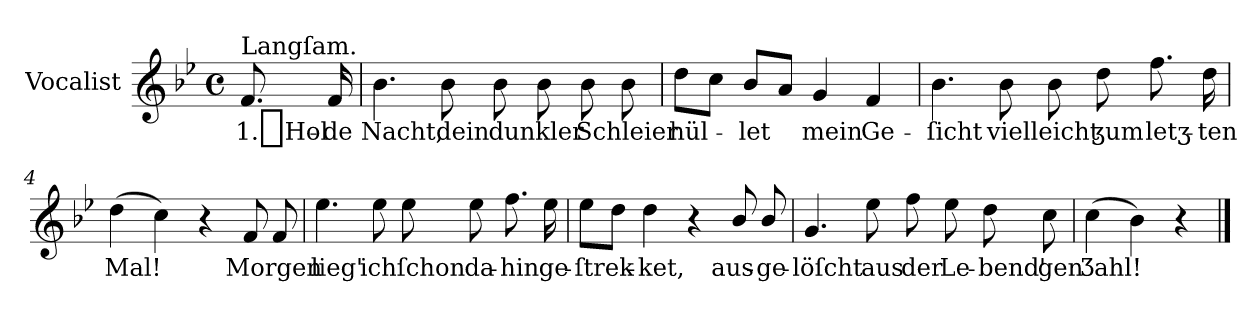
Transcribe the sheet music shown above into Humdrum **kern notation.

**kern	**text
*part1	*part1
*staff1	*staff1
*I"Vocalist	*
*clefG2	*
*k[b-e-]	*
*B-:	*
*M4/4	*
*met(c)	*
=	=
!LO:TX:a:t=Langſam.	!
8.f	1._Hol-
16f	-de
=1	=1
4.b-	Nacht,
8b-	dein
8b-	dunkler
8b-	.
8b-	Schleier
8b-	.
=2	=2
8ddL	hül-
8ccJ	.
8b-L	-let
8aJ	.
4g	mein
4f	Ge-
=3	=3
4.b-	-ſicht
8b-	vielleicht
8b-	.
8dd	ʒum
8.ff	letʒ-
16dd	-ten
=4	=4
(4dd	Mal!
4cc)	.
4r	.
8f	Morgen
8f	.
=5	=5
4.ee-	lieg'
8ee-	ich
8ee-	ſchon
8ee-	da-
8.ff	-hin
16ee-	ge-
=6	=6
8ee-L	-ſtrek-
8ddJ	.
4dd	-ket,
4r	.
8b-/	aus-
8b-/	-ge-
=7	=7
4.g	-löſcht
8ee-	aus
8ff	der
8ee-	Le-
8dd	-bend'
8cc	gen
=8	=8
(4cc	Ʒahl!
4b-)	.
4r	.
==	==
*-	*-
